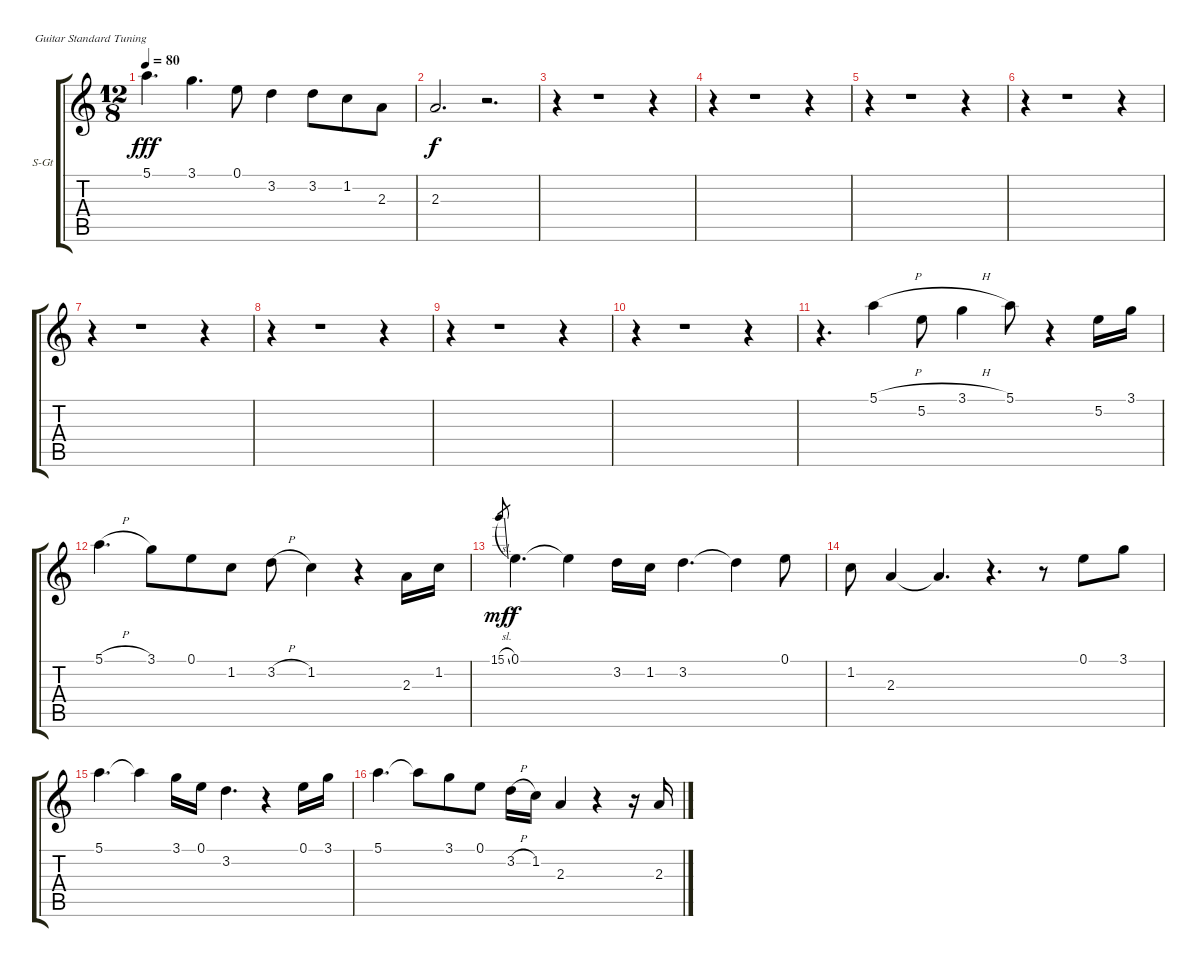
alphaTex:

\bracketExtendMode groupsimilarinstruments
\firstSystemTrackNameOrientation horizontal
\otherSystemsTrackNameOrientation horizontal
\track ("Вокал" "S-Gt") {instrument voiceoohs}
\staff {score tabs}
\tuning (E4 B3 G3 D3 A2 E2)
\displaytranspose 12
\ts (12 8)
\tempo 80
\clef g2
\ks c
5.1.4{d dy fff} 3.1.4{d} 0.1.8 3.2.4 3.2.8 1.2.8 2.3.8 |
2.3.2{d dy f} r.2{d} |
r.4 r.1 r.4 |
r.4 r.1 r.4 |
r.4 r.1 r.4 |
r.4 r.1 r.4 |
r.4 r.1 r.4 |
r.4 r.1 r.4 |
r.4 r.1 r.4 |
r.4 r.1 r.4 |
r.4{d} 5.1{h}.4 5.2.8 3.1{h}.4 5.1.8 r.4 5.2.16 3.1.16 |
5.1{h}.4{d} 3.1.8 0.1.8 1.2.8 3.2{h}.8 1.2.4 r.4 2.3.16 1.2.16 |
15.1{sl}.8{gr dy mf} 0.1.4{d dy f} 0.1{t}.4 3.2.16 1.2.16 3.2.4{d} 3.2{t}.4 0.1.8 |
1.2.8 2.3.4 2.3{t}.4{d} r.4{d} r.8 0.1.8 3.1.8 |
5.1.4{d} 5.1{t}.4 3.1.16 0.1.16 3.2.4{d} r.4 0.1.16 3.1.16 |
5.1.4{d} 5.1{t}.8 3.1.8 0.1.8 3.2{h}.16 1.2.16 2.3.4 r.4 r.16 2.3.16
